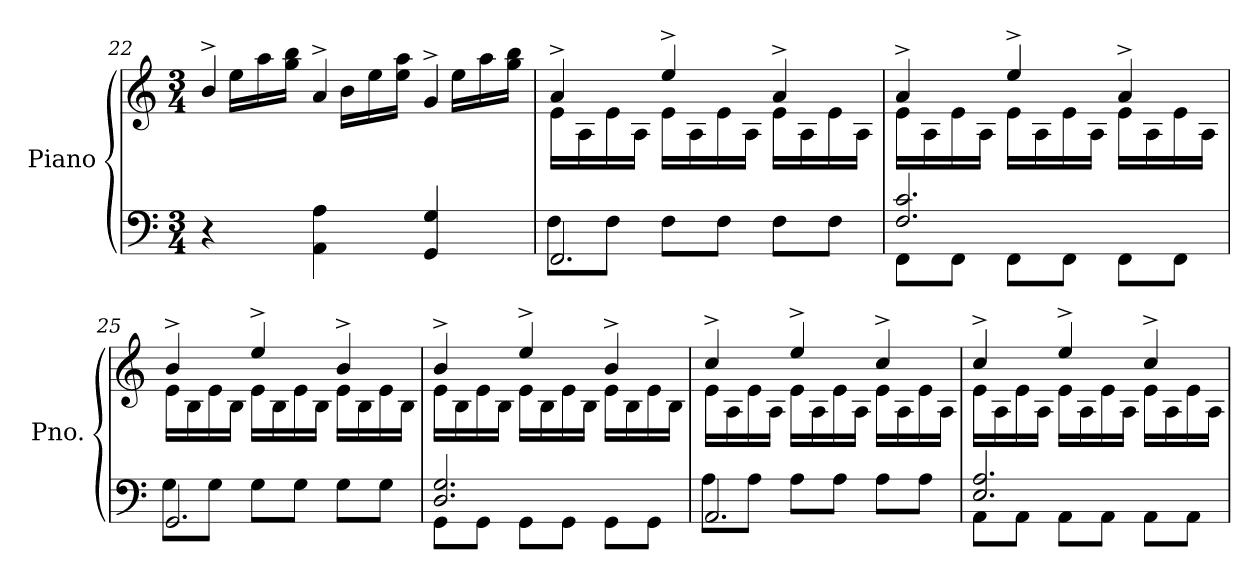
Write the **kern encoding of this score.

**kern	**kern
*part1	*part1
*staff2	*staff1
*I"Piano	*
*I'Pno.	*
*clefF4	*clefG2
*k[]	*k[]
*M3/4	*M3/4
=22	=22
*	*^
4r	4b^/	16ryy
.	.	16ee\LL
.	.	16aa\
.	.	16gg\ 16bb\JJ
4AA\ 4A\	4a^/	16ryy
.	.	16b\LL
.	.	16ee\
.	.	16ee\ 16aa\JJ
4GG/ 4G/	4g^/	16ryy
.	.	16ee\LL
.	.	16aa\
.	.	16gg\ 16bb\JJ
!!LO:LB:g=z	!!
=23	=23	=23
*^	*	*
2.FF/	8F\L	4a^/	16e\LL
.	.	.	16A\
.	8F\J	.	16e\
.	.	.	16A\JJ
.	8F\L	4ee^/	16e\LL
.	.	.	16A\
.	8F\J	.	16e\
.	.	.	16A\JJ
.	8F\L	4a^/	16e\LL
.	.	.	16A\
.	8F\J	.	16e\
.	.	.	16A\JJ
=24	=24	=24	=24
2.F/ 2.c/	8FF\L	4a^/	16e\LL
.	.	.	16A\
.	8FF\J	.	16e\
.	.	.	16A\JJ
.	8FF\L	4ee^/	16e\LL
.	.	.	16A\
.	8FF\J	.	16e\
.	.	.	16A\JJ
.	8FF\L	4a^/	16e\LL
.	.	.	16A\
.	8FF\J	.	16e\
.	.	.	16A\JJ
=25	=25	=25	=25
2.GG/	8G\L	4b^/	16e\LL
.	.	.	16B\
.	8G\J	.	16e\
.	.	.	16B\JJ
.	8G\L	4ee^/	16e\LL
.	.	.	16B\
.	8G\J	.	16e\
.	.	.	16B\JJ
.	8G\L	4b^/	16e\LL
.	.	.	16B\
.	8G\J	.	16e\
.	.	.	16B\JJ
!!LO:PB:g=z	!!
=26	=26	=26	=26
2.D/ 2.G/	8GG\L	4b^/	16e\LL
.	.	.	16B\
.	8GG\J	.	16e\
.	.	.	16B\JJ
.	8GG\L	4ee^/	16e\LL
.	.	.	16B\
.	8GG\J	.	16e\
.	.	.	16B\JJ
.	8GG\L	4b^/	16e\LL
.	.	.	16B\
.	8GG\J	.	16e\
.	.	.	16B\JJ
=27	=27	=27	=27
2.AA/	8A\L	4cc^/	16e\LL
.	.	.	16A\
.	8A\J	.	16e\
.	.	.	16A\JJ
.	8A\L	4ee^/	16e\LL
.	.	.	16A\
.	8A\J	.	16e\
.	.	.	16A\JJ
.	8A\L	4cc^/	16e\LL
.	.	.	16A\
.	8A\J	.	16e\
.	.	.	16A\JJ
=28	=28	=28	=28
2.E/ 2.A/	8AA\L	4cc^/	16e\LL
.	.	.	16A\
.	8AA\J	.	16e\
.	.	.	16A\JJ
.	8AA\L	4ee^/	16e\LL
.	.	.	16A\
.	8AA\J	.	16e\
.	.	.	16A\JJ
.	8AA\L	4cc^/	16e\LL
.	.	.	16A\
.	8AA\J	.	16e\
.	.	.	16A\JJ
*v	*v	*	*
*	*v	*v
=	=
*-	*-
